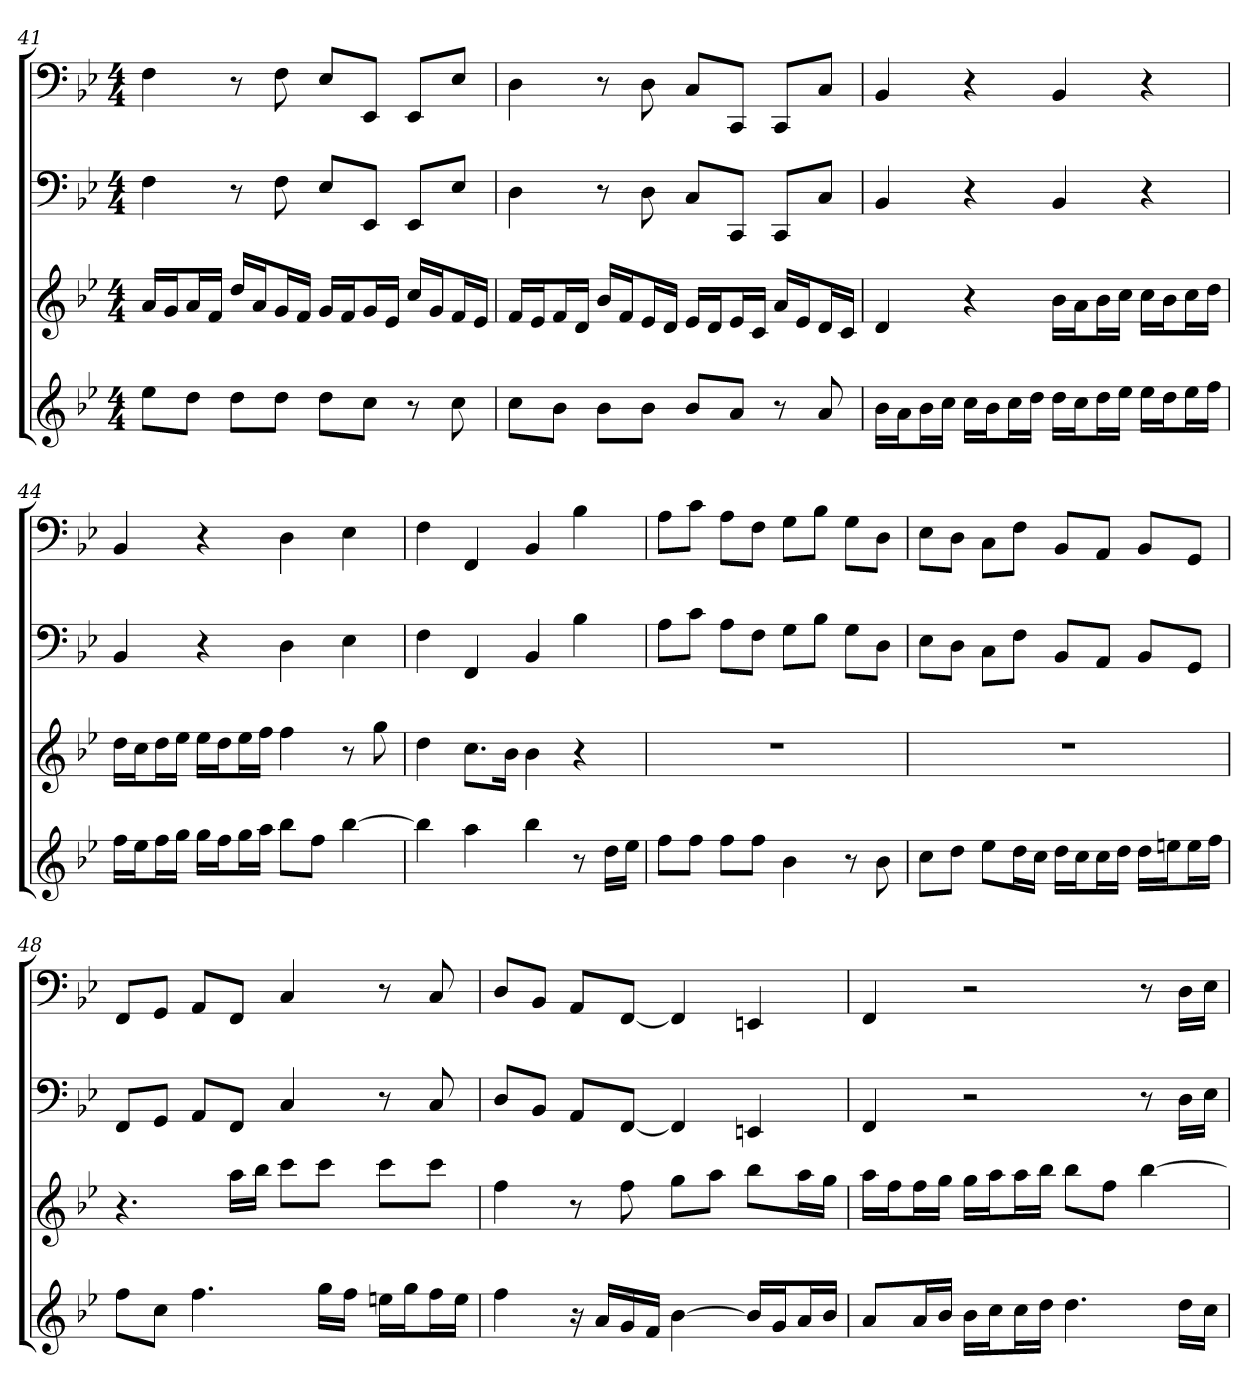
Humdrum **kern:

**kern	**kern	**kern	**kern
*part4	*part3	*part2	*part1
*staff4	*staff3	*staff2	*staff1
*k[b-e-]	*k[b-e-]	*k[b-e-]	*k[b-e-]
*B-:	*B-:	*B-:	*B-:
*M4/4	*M4/4	*M4/4	*M4/4
=41	=41	=41	=41
8ee-L	16aLL	4F	4F
.	16gJ	.	.
8ddJ	16aL	.	.
.	16fJJ	.	.
8ddL	16ddLL	8r	8r
.	16aJ	.	.
8ddJ	16gL	8F	8F
.	16fJJ	.	.
8ddL	16gLL	8E-L	8E-L
.	16fJ	.	.
8ccJ	16gL	8EE-J	8EE-J
.	16e-JJ	.	.
8r	16ccLL	8EE-L	8EE-L
.	16gJ	.	.
8cc	16fL	8E-J	8E-J
.	16e-JJ	.	.
=42	=42	=42	=42
8ccL	16fLL	4D	4D
.	16e-J	.	.
8b-J	16fL	.	.
.	16dJJ	.	.
8b-L	16b-LL	8r	8r
.	16fJ	.	.
8b-J	16e-L	8D	8D
.	16dJJ	.	.
8b-L	16e-LL	8CL	8CL
.	16dJ	.	.
8aJ	16e-L	8CCJ	8CCJ
.	16cJJ	.	.
8r	16aLL	8CCL	8CCL
.	16e-J	.	.
8a	16dL	8CJ	8CJ
.	16cJJ	.	.
=43	=43	=43	=43
16b-LL	4d	4BB-	4BB-
16aJ	.	.	.
16b-L	.	.	.
16ccJJ	.	.	.
16ccLL	4r	4r	4r
16b-J	.	.	.
16ccL	.	.	.
16ddJJ	.	.	.
16ddLL	16b-LL	4BB-	4BB-
16ccJ	16aJ	.	.
16ddL	16b-L	.	.
16ee-JJ	16ccJJ	.	.
16ee-LL	16ccLL	4r	4r
16ddJ	16b-J	.	.
16ee-L	16ccL	.	.
16ffJJ	16ddJJ	.	.
=44	=44	=44	=44
16ffLL	16ddLL	4BB-	4BB-
16ee-J	16ccJ	.	.
16ffL	16ddL	.	.
16ggJJ	16ee-JJ	.	.
16ggLL	16ee-LL	4r	4r
16ffJ	16ddJ	.	.
16ggL	16ee-L	.	.
16aaJJ	16ffJJ	.	.
8bb-L	4ff	4D	4D
8ffJ	.	.	.
[4bb-	8r	4E-	4E-
.	8gg	.	.
=45	=45	=45	=45
4bb-]	4dd	4F	4F
4aa	8.ccL	4FF	4FF
.	16b-Jk	.	.
4bb-	4b-	4BB-	4BB-
8r	4r	4B-	4B-
16ddLL	.	.	.
16ee-JJ	.	.	.
=46	=46	=46	=46
8ffL	1r	8AL	8AL
8ffJ	.	8cJ	8cJ
8ffL	.	8AL	8AL
8ffJ	.	8FJ	8FJ
4b-	.	8GL	8GL
.	.	8B-J	8B-J
8r	.	8GL	8GL
8b-	.	8DJ	8DJ
=47	=47	=47	=47
8ccL	1r	8E-L	8E-L
8ddJ	.	8DJ	8DJ
8ee-L	.	8CL	8CL
16ddL	.	8FJ	8FJ
16ccJJ	.	.	.
16ddLL	.	8BB-L	8BB-L
16ccJ	.	.	.
16ccL	.	8AAJ	8AAJ
16ddJJ	.	.	.
16ddLL	.	8BB-L	8BB-L
16eenJ	.	.	.
16eeL	.	8GGJ	8GGJ
16ffJJ	.	.	.
=48	=48	=48	=48
8ffL	4.r	8FFL	8FFL
8ccJ	.	8GGJ	8GGJ
4.ff	.	8AAL	8AAL
.	16aaLL	8FFJ	8FFJ
.	16bb-JJ	.	.
.	8cccL	4C	4C
16ggLL	8cccJ	.	.
16ffJJ	.	.	.
16eenLL	8cccL	8r	8r
16ggJ	.	.	.
16ffL	8cccJ	8C	8C
16eeJJ	.	.	.
=49	=49	=49	=49
4ff	4ff	8DL	8DL
.	.	8BB-J	8BB-J
16r	8r	8AAL	8AAL
16aLL	.	.	.
16g	8ff	[8FFJ	[8FFJ
16fJJ	.	.	.
[4b-	8ggL	4FF]	4FF]
.	8aaJ	.	.
16b-LL]	8bb-L	4EEn	4EEn
16gJ	.	.	.
16aL	16aaL	.	.
16b-JJ	16ggJJ	.	.
=50	=50	=50	=50
8aL	16aaLL	4FF	4FF
.	16ffJ	.	.
16aL	16ffL	.	.
16b-JJ	16ggJJ	.	.
16b-LL	16ggLL	2r	2r
16ccJ	16aaJ	.	.
16ccL	16aaL	.	.
16ddJJ	16bb-JJ	.	.
4.dd	8bb-L	.	.
.	8ffJ	.	.
.	[4bb-	8r	8r
16ddLL	.	16DLL	16DLL
16ccJJ	.	16E-JJ	16E-JJ
=	=	=	=
*-	*-	*-	*-
